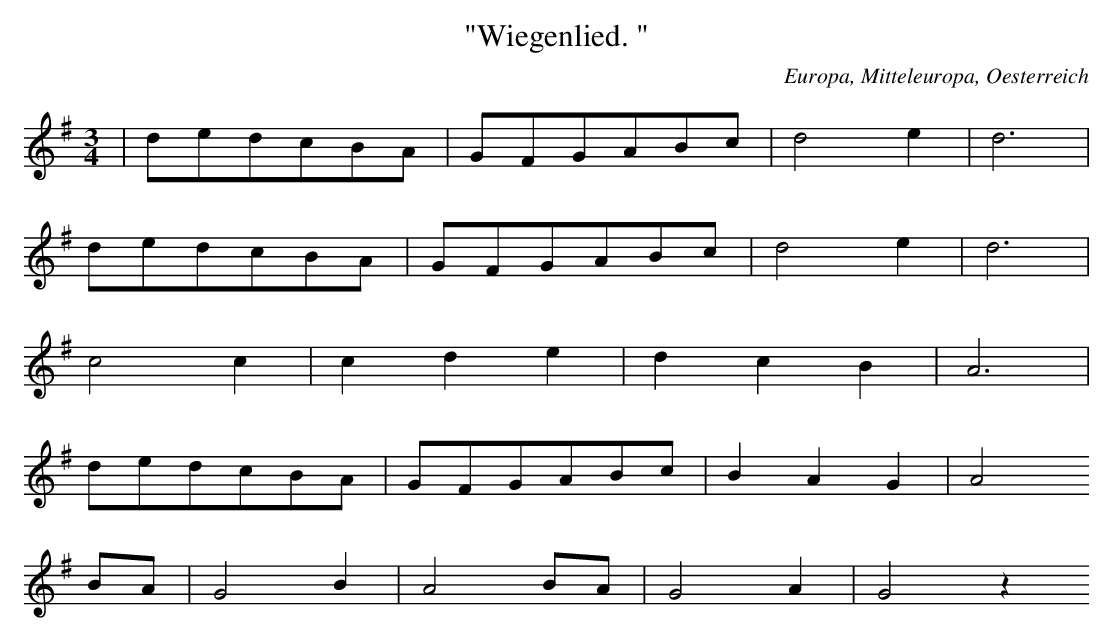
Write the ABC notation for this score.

X:1
T: "Wiegenlied. "
O: Europa, Mitteleuropa, Oesterreich
M: 3/4
L: 1/8
K: G
 | dedcBA | GFGABc | d4e2 | d6 |
dedcBA | GFGABc | d4e2 | d6 |
c4c2 | c2d2e2 | d2c2B2 | A6 |
dedcBA | GFGABc | B2A2G2 | A4
BA | G4B2 | A4BA | G4A2 | G4z2
